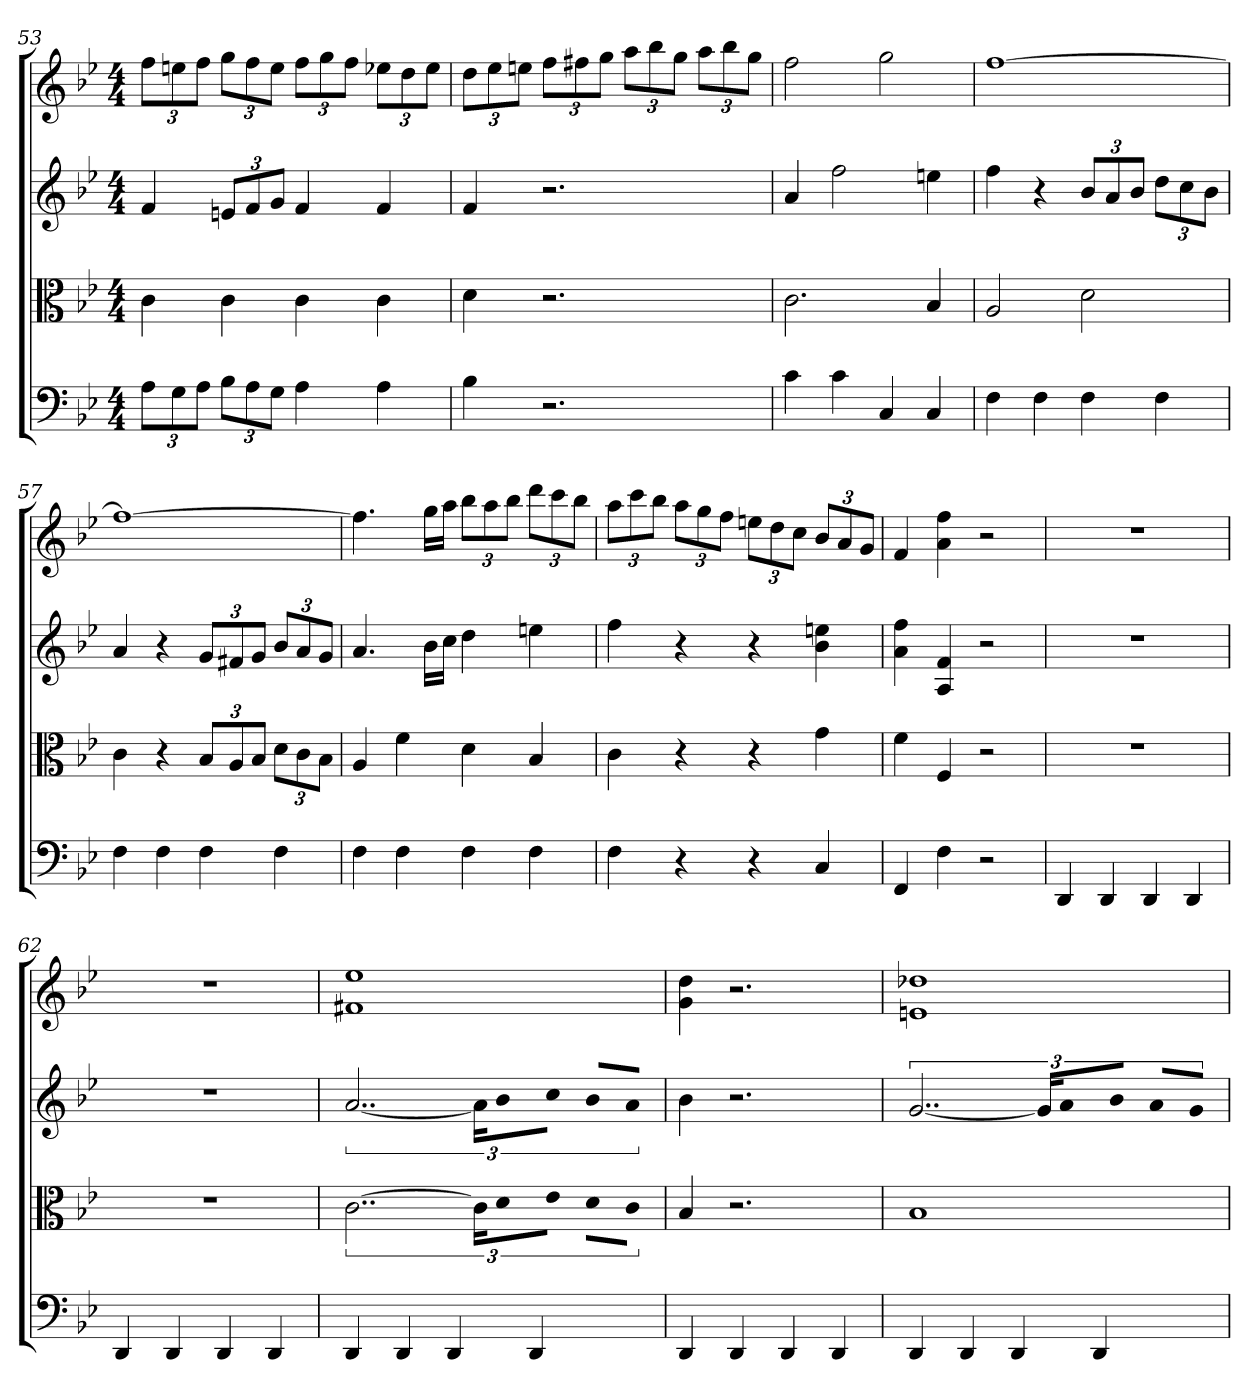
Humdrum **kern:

**kern	**kern	**kern	**kern
*part4	*part3	*part2	*part1
*staff4	*staff3	*staff2	*staff1
*clefF4	*clefC3	*	*
*k[b-e-]	*k[b-e-]	*k[b-e-]	*k[b-e-]
*B-:	*B-:	*B-:	*B-:
*M4/4	*M4/4	*M4/4	*M4/4
=53	=53	=53	=53
12A\L	4c	4f	12ffL
12G\	.	.	12een
12A\J	.	.	12ffJ
12B-\L	4c	12enL	12ggL
12A\	.	12f	12ff
12G\J	.	12gJ	12eeJ
4A	4c	4f	12ffL
.	.	.	12gg
.	.	.	12ffJ
4A	4c	4f	12ee-XL
.	.	.	12dd
.	.	.	12ee-J
=54	=54	=54	=54
4B-	4d	4f	12ddL
.	.	.	12ee-
.	.	.	12eenJ
2.r	2.r	2.r	12ffL
.	.	.	12ff#X
.	.	.	12ggJ
.	.	.	12aaL
.	.	.	12bb-
.	.	.	12ggJ
.	.	.	12aaL
.	.	.	12bb-
.	.	.	12ggJ
=55	=55	=55	=55
4c	2.c	4a	2ff
4c	.	2ff	.
4C	.	.	2gg
4C	4B-	4een	.
=56	=56	=56	=56
4F	2A	4ff	[1ff
4F	.	4r	.
4F	2d	12b-L	.
.	.	12a	.
.	.	12b-J	.
4F	.	12ddL	.
.	.	12cc	.
.	.	12b-J	.
=57	=57	=57	=57
4F	4c	4a	1ff_
4F	4r	4r	.
4F	12B-/L	12gL	.
.	12A/	12f#X	.
.	12B-/J	12gJ	.
4F	12d\L	12b-L	.
.	12c\	12a	.
.	12B-\J	12gJ	.
=58	=58	=58	=58
4F	4A	4.a	4.ff]
4F	4f	.	.
.	.	16b-LL	16ggLL
.	.	16ccJJ	16aaJJ
4F	4d	4dd	12bb-L
.	.	.	12aa
.	.	.	12bb-J
4F	4B-	4een	12dddL
.	.	.	12ccc
.	.	.	12bb-J
=59	=59	=59	=59
4F	4c	4ff	12aaL
.	.	.	12ccc
.	.	.	12bb-J
4r	4r	4r	12aaL
.	.	.	12gg
.	.	.	12ffJ
4r	4r	4r	12eenL
.	.	.	12dd
.	.	.	12ccJ
4C	4g	4b- 4een	12b-L
.	.	.	12a
.	.	.	12gJ
=60	=60	=60	=60
4FF	4f	4a 4ff	4f
4F	4F	4A 4f	4a 4ff
2r	2r	2r	2r
=61	=61	=61	=61
4DD	1r	1r	1r
4DD	.	.	.
4DD	.	.	.
4DD	.	.	.
=62	=62	=62	=62
4DD	1r	1r	1r
4DD	.	.	.
4DD	.	.	.
4DD	.	.	.
=63	=63	=63	=63
4DD	[3..c	[3..a	1f#X 1ee-
4DD	.	.	.
4DD	.	.	.
.	24c\LL]	24aLL]	.
.	16d\	16b-	.
.	16e-\JJ	16ccJJ	.
4DD	8d\L	8b-L	.
.	8c\J	8aJ	.
=64	=64	=64	=64
4DD	4B-	4b-	4g 4dd
4DD	2.r	2.r	2.r
4DD	.	.	.
4DD	.	.	.
=65	=65	=65	=65
4DD	1B-	[3..g	1en 1dd-X
4DD	.	.	.
4DD	.	.	.
.	.	24gLL]	.
.	.	16a	.
.	.	16b-JJ	.
4DD	.	8aL	.
.	.	8gJ	.
=	=	=	=
*-	*-	*-	*-
